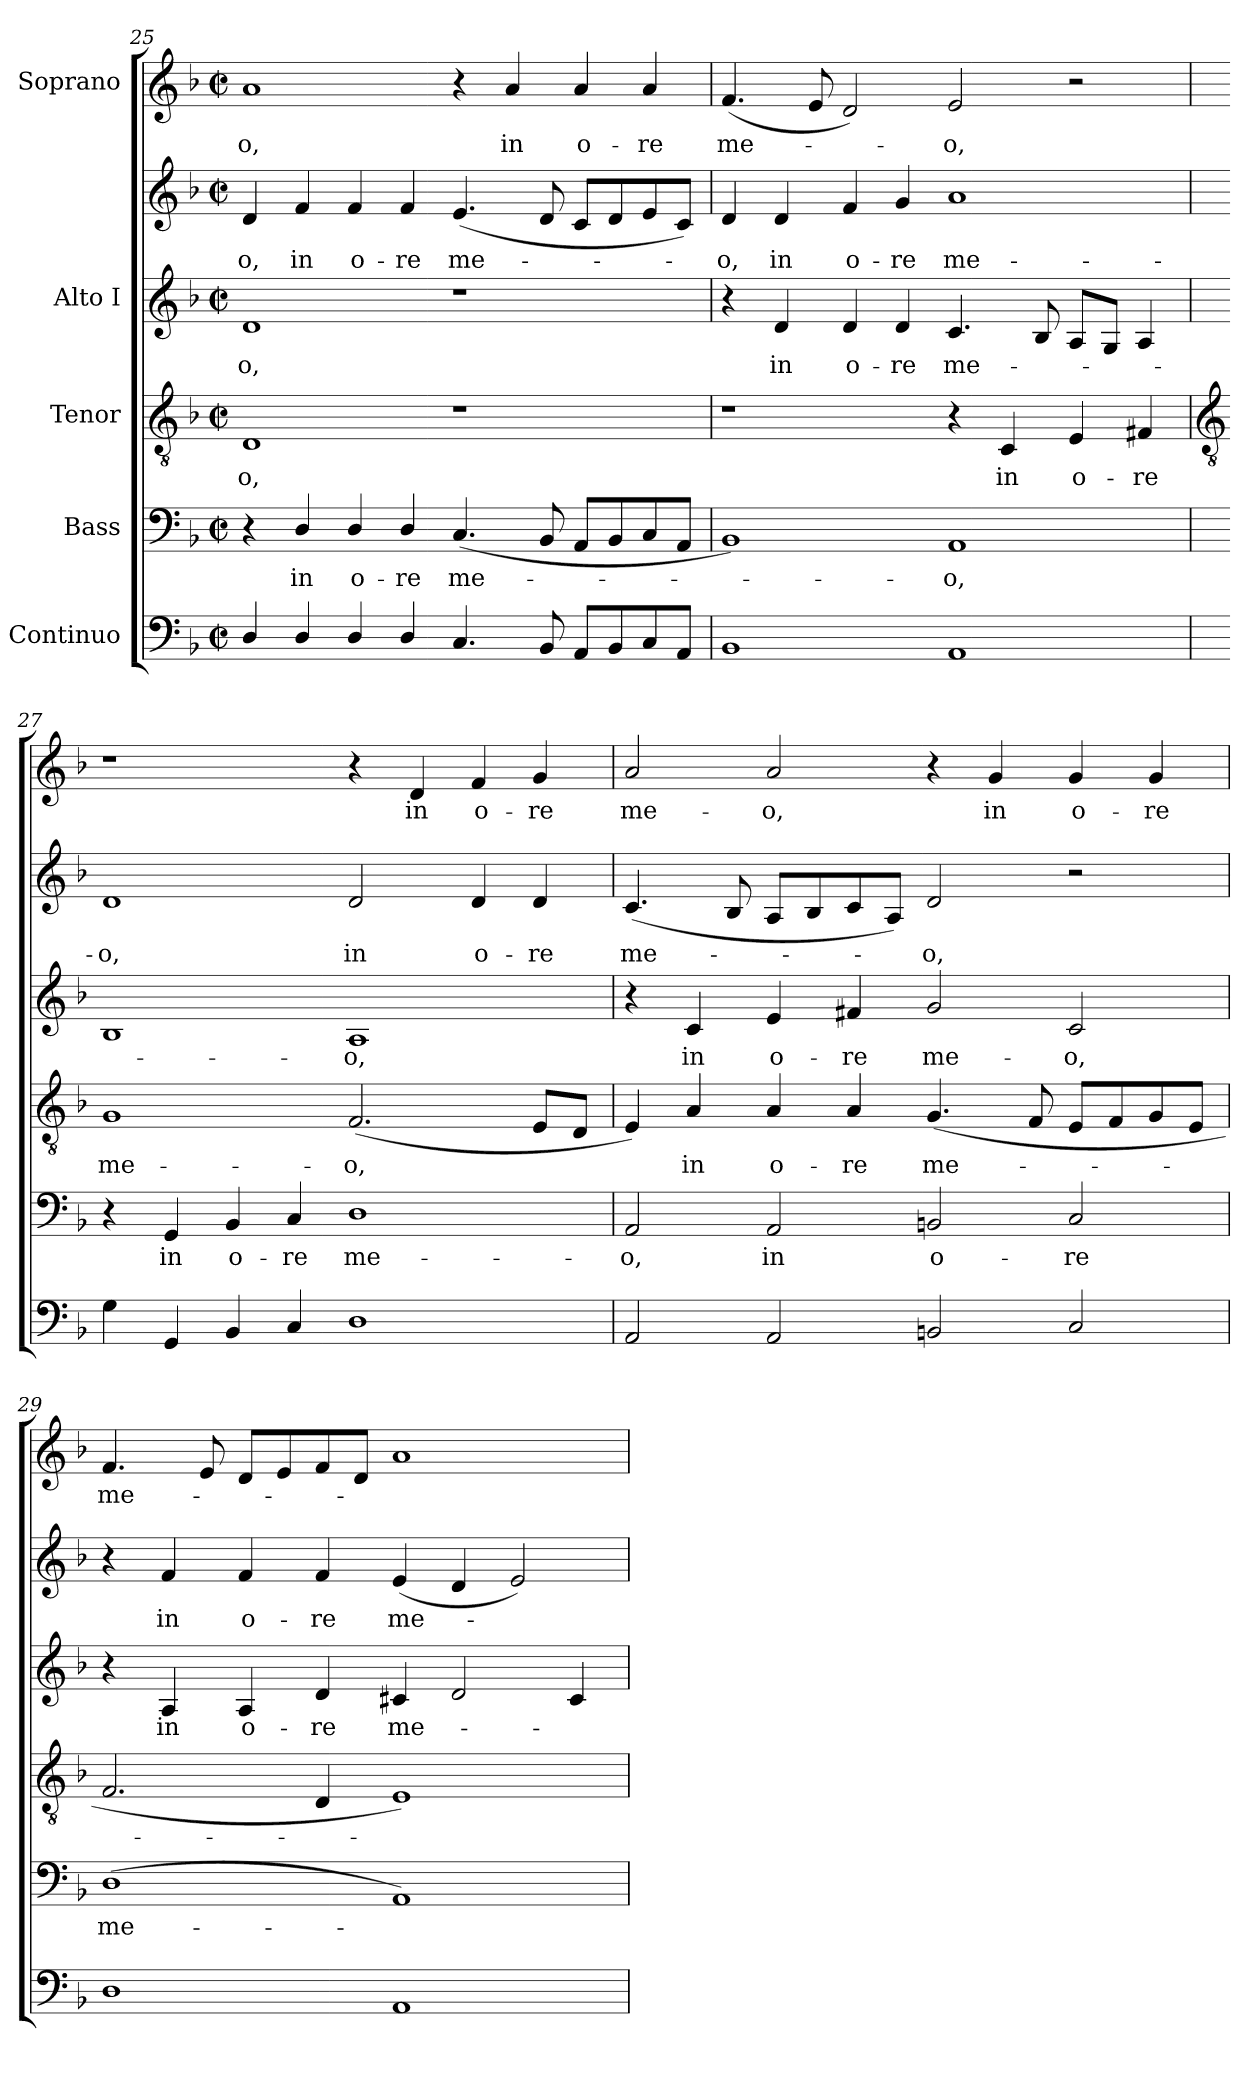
**kern	**kern	**text	**kern	**text	**kern	**text	**kern	**text	**kern	**text
*part5	*part4	*part4	*part3	*part3	*part2	*part2	*part2	*part2	*part1	*part1
*staff6	*staff5	*staff5	*staff4	*staff4	*staff3	*staff3	*staff2	*staff2	*staff1	*staff1
*I"Continuo	*I"Bass	*	*I"Tenor	*	*I"Alto I	*	*	*	*I"Soprano	*
*clefF4	*clefF4	*	*clefGv2	*	*clefG2	*	*clefG2	*	*clefG2	*
*k[b-]	*k[b-]	*	*k[b-]	*	*k[b-]	*	*k[b-]	*	*k[b-]	*
*F:	*F:	*	*F:	*	*F:	*	*F:	*	*F:	*
*M4/2	*M4/2	*	*M4/2	*	*M4/2	*	*M4/2	*	*M4/2	*
*met(c|)	*met(c|)	*	*met(c|)	*	*met(c|)	*	*met(c|)	*	*met(c|)	*
=25	=25	=25	=25	=25	=25	=25	=25	=25	=25	=25
!	!	!	!	!LO:LY:b	!	!LO:LY:b	!	!LO:LY:b	!	!LO:LY:b
4D/	4r	.	1D	-o,	1d	o,	4d	o,	1a	-o,
!	!	!LO:LY:b	!	!	!	!	!	!LO:LY:b	!	!
4D/	4D/	in	.	.	.	.	4f	in	.	.
!	!	!LO:LY:b	!	!	!	!	!	!LO:LY:b	!	!
4D/	4D/	o-	.	.	.	.	4f	o-	.	.
!	!	!LO:LY:b	!	!	!	!	!	!LO:LY:b	!	!
4D/	4D/	-re	.	.	.	.	4f	-re	.	.
!	!	!LO:LY:b	!	!	!	!	!	!LO:LY:b	!	!
4.C	(<4.C	me-	1r	.	1r	.	(<4.e	me-	4r	.
!	!	!	!	!	!	!	!	!	!	!LO:LY:b
.	.	.	.	.	.	.	.	.	4a	in
8BB-	8BB-	.	.	.	.	.	8d	.	.	.
!	!	!	!	!	!	!	!	!	!	!LO:LY:b
8AAL	8AAL	.	.	.	.	.	8cL	.	4a	o-
8BB-	8BB-	.	.	.	.	.	8d	.	.	.
!	!	!	!	!	!	!	!	!	!	!LO:LY:b
8C	8C	.	.	.	.	.	8e	.	4a	-re
8AAJ	8AAJ	.	.	.	.	.	8cJ)	.	.	.
=26	=26	=26	=26	=26	=26	=26	=26	=26	=26	=26
!	!	!	!	!	!	!	!	!LO:LY:b	!	!LO:LY:b
1BB-	1BB-)	.	1r	.	4r	.	4d	o,	(<4.f	me-
!	!	!	!	!	!	!LO:LY:b	!	!LO:LY:b	!	!
.	.	.	.	.	4d	-in	4d	in	.	.
.	.	.	.	.	.	.	.	.	8e	.
!	!	!	!	!	!	!LO:LY:b	!	!LO:LY:b	!	!
.	.	.	.	.	4d	o-	4f	o-	2d)	.
!	!	!	!	!	!	!LO:LY:b	!	!LO:LY:b	!	!
.	.	.	.	.	4d	-re	4g	-re	.	.
!	!	!LO:LY:b	!	!	!	!LO:LY:b	!	!LO:LY:b	!	!LO:LY:b
1AA	1AA	o,	4r	.	4.c	me-	1a	me-	2e	o,
!	!	!	!	!LO:LY:b	!	!	!	!	!	!
.	.	.	4C	in	.	.	.	.	.	.
.	.	.	.	.	8B-	.	.	.	.	.
!	!	!	!	!LO:LY:b	!	!	!	!	!	!
.	.	.	4E	o-	8AL	.	.	.	2r	.
.	.	.	.	.	8GJ	.	.	.	.	.
!	!	!	!	!LO:LY:b	!	!	!	!	!	!
.	.	.	4F#X	-re	4A	.	.	.	.	.
!!LO:LB:g=z
=27	=27	=27	=27	=27	=27	=27	=27	=27	=27	=27
*	*	*	*clefGv2	*	*	*	*	*	*	*
!	!	!	!	!LO:LY:b	!	!	!	!LO:LY:b	!	!
4G	4r	.	1G	me-	1B-	.	1d	o,	1r	.
!	!	!LO:LY:b	!	!	!	!	!	!	!	!
4GG	4GG	in	.	.	.	.	.	.	.	.
!	!	!LO:LY:b	!	!	!	!	!	!	!	!
4BB-	4BB-	o-	.	.	.	.	.	.	.	.
!	!	!LO:LY:b	!	!	!	!	!	!	!	!
4C	4C	-re	.	.	.	.	.	.	.	.
!	!	!LO:LY:b	!	!LO:LY:b	!	!LO:LY:b	!	!LO:LY:b	!	!
1D	1D	me-	(<2.F	-o,	1A	o,	2d	in	4r	.
!	!	!	!	!	!	!	!	!	!	!LO:LY:b
.	.	.	.	.	.	.	.	.	4d	in
!	!	!	!	!	!	!	!	!LO:LY:b	!	!LO:LY:b
.	.	.	.	.	.	.	4d	o-	4f	o-
!	!	!	!	!	!	!	!	!LO:LY:b	!	!LO:LY:b
.	.	.	8EL	.	.	.	4d	-re	4g	-re
.	.	.	8DJ	.	.	.	.	.	.	.
=28	=28	=28	=28	=28	=28	=28	=28	=28	=28	=28
!	!	!LO:LY:b	!	!	!	!	!	!LO:LY:b	!	!LO:LY:b
2AA	2AA	-o,	4E)	.	4r	.	(<4.c	me-	2a	me-
!	!	!	!	!LO:LY:b	!	!LO:LY:b	!	!	!	!
.	.	.	4A	in	4c	in	.	.	.	.
.	.	.	.	.	.	.	8B-	.	.	.
!	!	!LO:LY:b	!	!LO:LY:b	!	!LO:LY:b	!	!	!	!LO:LY:b
2AA	2AA	in	4A	o-	4e	o-	8AL	.	2a	-o,
.	.	.	.	.	.	.	8B-	.	.	.
!	!	!	!	!LO:LY:b	!	!LO:LY:b	!	!	!	!
.	.	.	4A	-re	4f#X	-re	8c	.	.	.
.	.	.	.	.	.	.	8AJ)	.	.	.
!	!	!LO:LY:b	!	!LO:LY:b	!	!LO:LY:b	!	!LO:LY:b	!	!
2BBn	2BBn	o-	(<4.G	me-	2g	me-	2d	o,	4r	.
!	!	!	!	!	!	!	!	!	!	!LO:LY:b
.	.	.	.	.	.	.	.	.	4g	in
.	.	.	8F	.	.	.	.	.	.	.
!	!	!LO:LY:b	!	!	!	!LO:LY:b	!	!	!	!LO:LY:b
2C	2C	-re	8EL	.	2c	-o,	2r	.	4g	o-
.	.	.	8F	.	.	.	.	.	.	.
!	!	!	!	!	!	!	!	!	!	!LO:LY:b
.	.	.	8G	.	.	.	.	.	4g	-re
.	.	.	8EJ	.	.	.	.	.	.	.
=29	=29	=29	=29	=29	=29	=29	=29	=29	=29	=29
!	!	!LO:LY:b	!	!	!	!	!	!	!	!LO:LY:b
1D	(<1D	me-	2.F	.	4r	.	4r	.	4.f	me-
!	!	!	!	!	!	!LO:LY:b	!	!LO:LY:b	!	!
.	.	.	.	.	4A	in	4f	in	.	.
.	.	.	.	.	.	.	.	.	8e	.
!	!	!	!	!	!	!LO:LY:b	!	!LO:LY:b	!	!
.	.	.	.	.	4A	o-	4f	o-	8dL	.
.	.	.	.	.	.	.	.	.	8e	.
!	!	!	!	!	!	!LO:LY:b	!	!LO:LY:b	!	!
.	.	.	4D	.	4d	-re	4f	-re	8f	.
.	.	.	.	.	.	.	.	.	8dJ	.
!	!	!	!	!	!	!LO:LY:b	!	!LO:LY:b	!	!
1AA	1AA)	.	1E)	.	4c#X	me-	(<4e	me-	1a	.
.	.	.	.	.	2d	.	4d	.	.	.
.	.	.	.	.	.	.	2e)	.	.	.
.	.	.	.	.	4c#	.	.	.	.	.
=	=	=	=	=	=	=	=	=	=	=
*-	*-	*-	*-	*-	*-	*-	*-	*-	*-	*-
